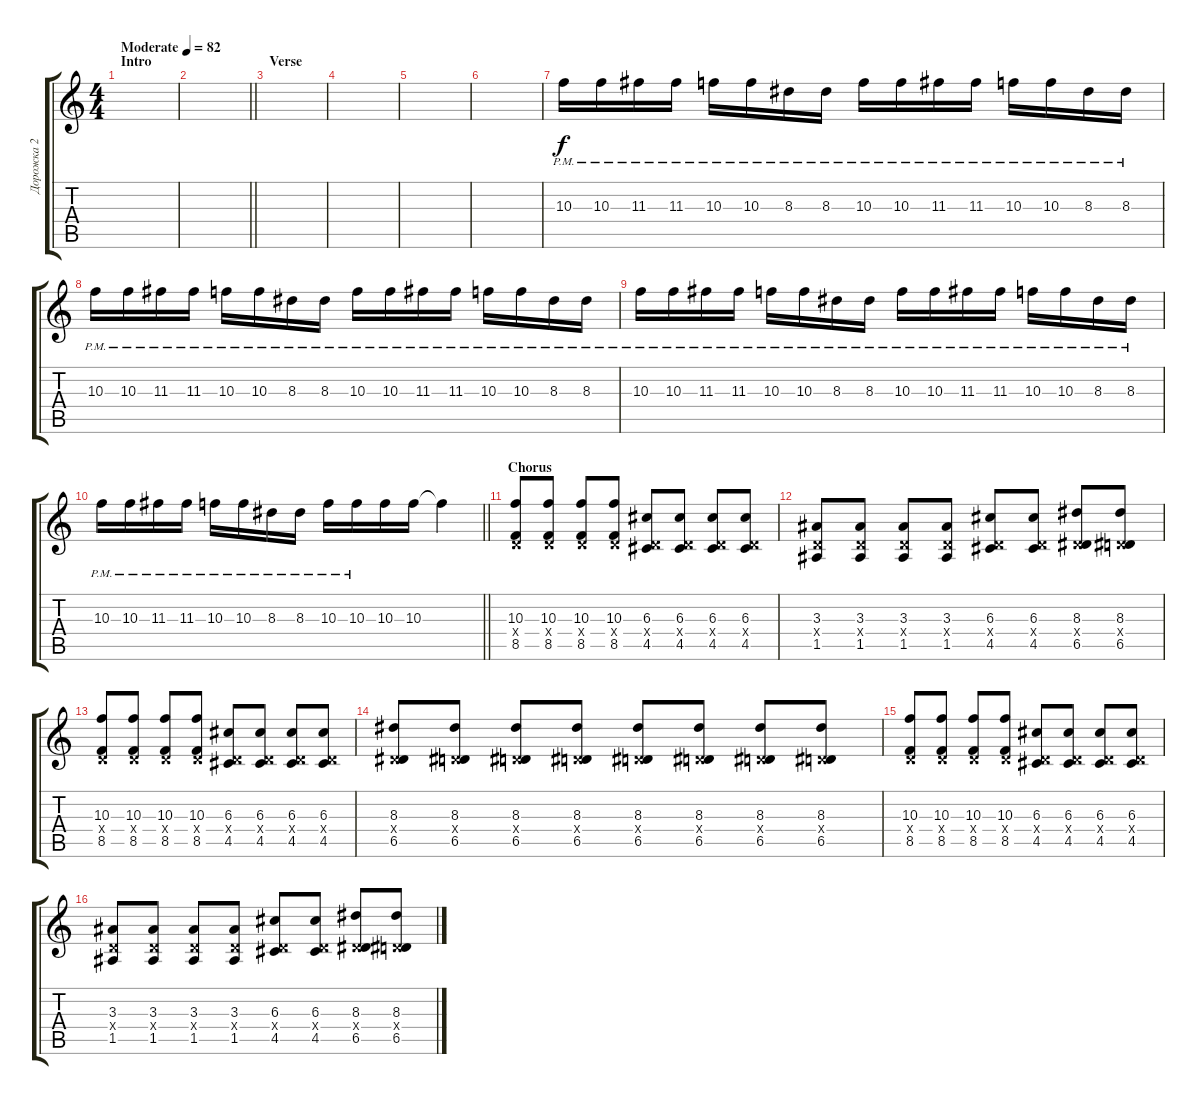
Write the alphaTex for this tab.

\track ("Дорожка 2" "Дорожка 2") {instrument distortionguitar}
\staff {score tabs}
\tuning (E4 B3 G3 D3 A2 D2) {hide}
\ts (4 4)
\section ("" "Intro")
\tempo (82 "Moderate")
\tempo 78
\tempo (82 "Moderate")
\clef g2
\ks c
|
\barLineRight lightlight
|
\section ("" "Verse")
|
|
|
|
10.3{pm}.16{volume 12} 10.3{pm}.16 11.3{pm}.16 11.3{pm}.16 10.3{pm}.16 10.3{pm}.16 8.3{pm}.16 8.3{pm}.16 10.3{pm}.16 10.3{pm}.16 11.3{pm}.16 11.3{pm}.16 10.3{pm}.16 10.3{pm}.16 8.3{pm}.16 8.3{pm}.16 |
10.3{pm}.16 10.3{pm}.16 11.3{pm}.16 11.3{pm}.16 10.3{pm}.16 10.3{pm}.16 8.3{pm}.16 8.3{pm}.16 10.3{pm}.16 10.3{pm}.16 11.3{pm}.16 11.3{pm}.16 10.3{pm}.16 10.3{pm}.16 8.3{pm}.16 8.3{pm}.16 |
10.3{pm}.16 10.3{pm}.16 11.3{pm}.16 11.3{pm}.16 10.3{pm}.16 10.3{pm}.16 8.3{pm}.16 8.3{pm}.16 10.3{pm}.16 10.3{pm}.16 11.3{pm}.16 11.3{pm}.16 10.3{pm}.16 10.3{pm}.16 8.3{pm}.16 8.3{pm}.16 |
\barLineRight lightlight
10.3{pm}.16 10.3{pm}.16 11.3{pm}.16 11.3{pm}.16 10.3{pm}.16 10.3{pm}.16 8.3{pm}.16 8.3{pm}.16 10.3{pm}.16{volume 10} 10.3{pm}.16 10.3.16 10.3.16{volume 12} 10.3{t}.4 |
\section ("" "Сhorus")
(10.3 0.4{x} 8.5).8 (10.3 0.4{x} 8.5).8 (10.3 0.4{x} 8.5).8 (10.3 0.4{x} 8.5).8 (6.3 0.4{x} 4.5).8 (6.3 0.4{x} 4.5).8 (6.3 0.4{x} 4.5).8 (6.3 0.4{x} 4.5).8 |
(3.3 0.4{x} 1.5).8 (3.3 0.4{x} 1.5).8 (3.3 0.4{x} 1.5).8 (3.3 0.4{x} 1.5).8 (6.3 0.4{x} 4.5).8 (6.3 0.4{x} 4.5).8 (8.3 0.4{x} 6.5).8 (8.3 0.4{x} 6.5).8 |
(10.3 0.4{x} 8.5).8 (10.3 0.4{x} 8.5).8 (10.3 0.4{x} 8.5).8 (10.3 0.4{x} 8.5).8 (6.3 0.4{x} 4.5).8 (6.3 0.4{x} 4.5).8 (6.3 0.4{x} 4.5).8 (6.3 0.4{x} 4.5).8 |
(8.3 0.4{x} 6.5).8 (8.3 0.4{x} 6.5).8 (8.3 0.4{x} 6.5).8 (8.3 0.4{x} 6.5).8 (8.3 0.4{x} 6.5).8 (8.3 0.4{x} 6.5).8 (8.3 0.4{x} 6.5).8 (8.3 0.4{x} 6.5).8 |
(10.3 0.4{x} 8.5).8 (10.3 0.4{x} 8.5).8 (10.3 0.4{x} 8.5).8 (10.3 0.4{x} 8.5).8 (6.3 0.4{x} 4.5).8 (6.3 0.4{x} 4.5).8 (6.3 0.4{x} 4.5).8 (6.3 0.4{x} 4.5).8 |
(3.3 0.4{x} 1.5).8 (3.3 0.4{x} 1.5).8 (3.3 0.4{x} 1.5).8 (3.3 0.4{x} 1.5).8 (6.3 0.4{x} 4.5).8 (6.3 0.4{x} 4.5).8 (8.3 0.4{x} 6.5).8 (8.3 0.4{x} 6.5).8
